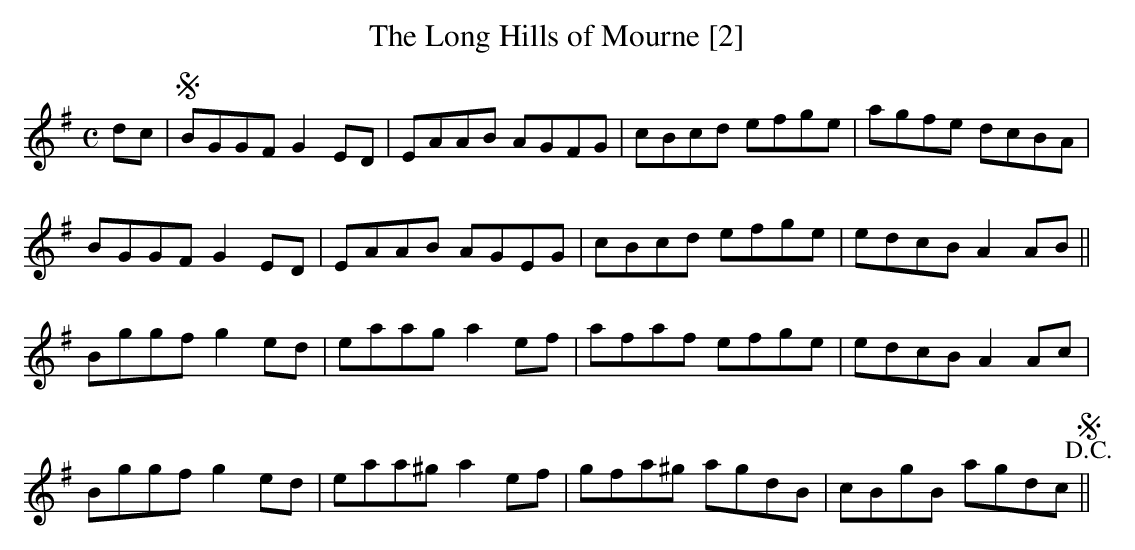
X:1
T:Long Hills of Mourne [2], The
M:C
L:1/8
K:G
dc|SBGGF G2 ED|EAAB AGFG|cBcd efge|agfe dcBA|
BGGF G2ED|EAAB AGEG|cBcd efge|edcB A2 AB||
Bggf g2 ed|eaag a2 ef|afaf efge|edcB A2 Ac|
Bggf g2 ed|eaa^g a2 ef|gfa^g agdB|cBgB agdc!D.C.!S||
